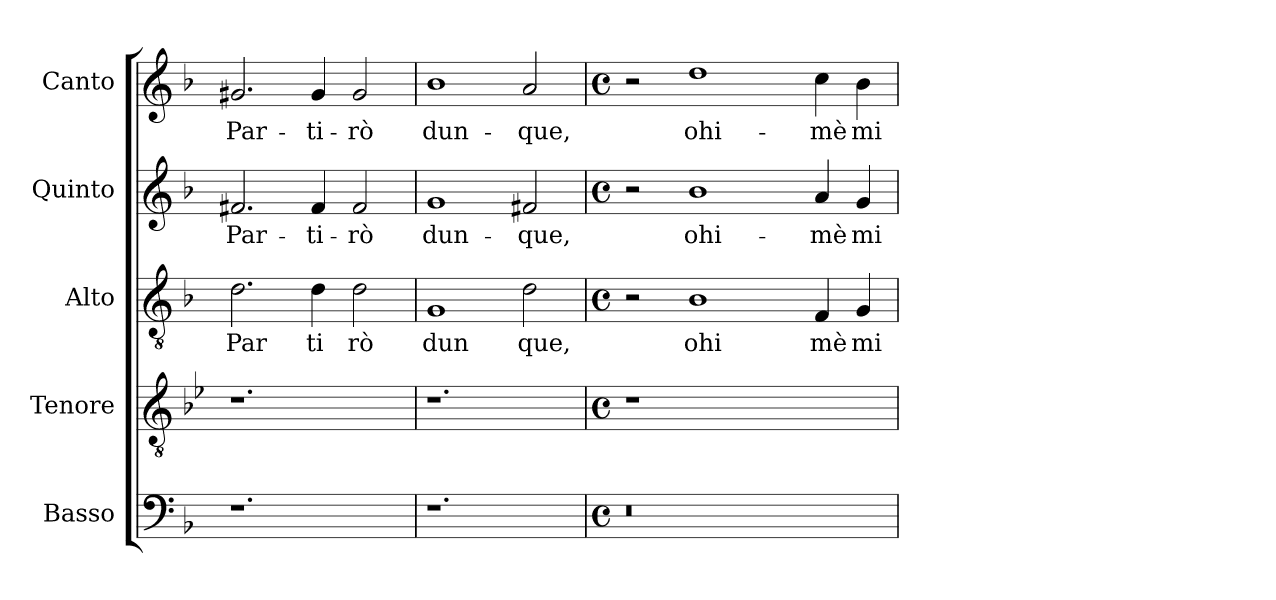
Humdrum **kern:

**kern	**kern	**kern	**text	**kern	**text	**kern	**text
*part5	*part4	*part3	*part3	*part2	*part2	*part1	*part1
*staff5	*staff4	*staff3	*staff3	*staff2	*staff2	*staff1	*staff1
*I"Basso	*I"Tenore	*I"Alto	*	*I"Quinto	*	*I"Canto	*
!!LO:PB:g=z
*stria5	*stria5	*stria5	*	*stria5	*	*stria5	*
*clefF4	*clefGv2	*clefGv2	*	*clefG2	*	*clefG2	*
*ITrd-3c-5	*	*ITrd-3c-5	*	*ITrd-3c-5	*	*ITrd-3c-5	*
*k[b-e-]	*k[b-e-]	*k[b-e-]	*	*k[b-e-]	*	*k[b-e-]	*
*B-:	*B-:	*B-:	*	*B-:	*	*B-:	*
=1	=1	=1	=1	=1	=1	=1	=1
!	!	!	!LO:LY:b:cj	!	!LO:LY:b:cj	!	!LO:LY:b:cj
1.r	1.r	2.g\	Par	2.bn/	Par-	2.cc#X/	Par-
!	!	!	!LO:LY:b:cj	!	!LO:LY:b:cj	!	!LO:LY:b:cj
.	.	4g\	ti	4b/	-ti-	4cc#/	-ti-
!	!	!	!LO:LY:b:cj	!	!LO:LY:b:cj	!	!LO:LY:b:cj
.	.	2g\	rò	2b/	-rò	2cc#/	-rò
=2	=2	=2	=2	=2	=2	=2	=2
!	!	!	!LO:LY:b:cj	!	!LO:LY:b:cj	!	!LO:LY:b:cj
1.r	1.r	1c	dun	1cc	dun-	1ee-	dun-
!	!	!	!LO:LY:b:cj	!	!LO:LY:b:cj	!	!LO:LY:b:cj
.	.	2g\	que,	2bn/	-que,	2dd/	-que,
=3	=3	=3	=3	=3	=3	=3	=3
*M4/4	*M4/4	*M4/4	*	*M4/4	*	*M4/4	*
*met(c)	*met(c)	*met(c)	*	*met(c)	*	*met(c)	*
0r	1r	2r	.	2r	.	2r	.
!	!	!	!LO:LY:b:cj	!	!LO:LY:b:cj	!	!LO:LY:b:cj
.	.	1e-	ohi	1ee-	ohi-	1gg	ohi-
.	1ryy	.	.	.	.	.	.
!	!	!	!LO:LY:b:cj	!	!LO:LY:b:cj	!	!LO:LY:b:cj
.	.	4B-/	mè	4dd/	-mè	4ff\	-mè
!	!	!	!LO:LY:b:cj	!	!LO:LY:b:cj	!	!LO:LY:b:cj
.	.	4c/	mi	4cc/	mi	4ee-\	mi
=	=	=	=	=	=	=	=
*-	*-	*-	*-	*-	*-	*-	*-
